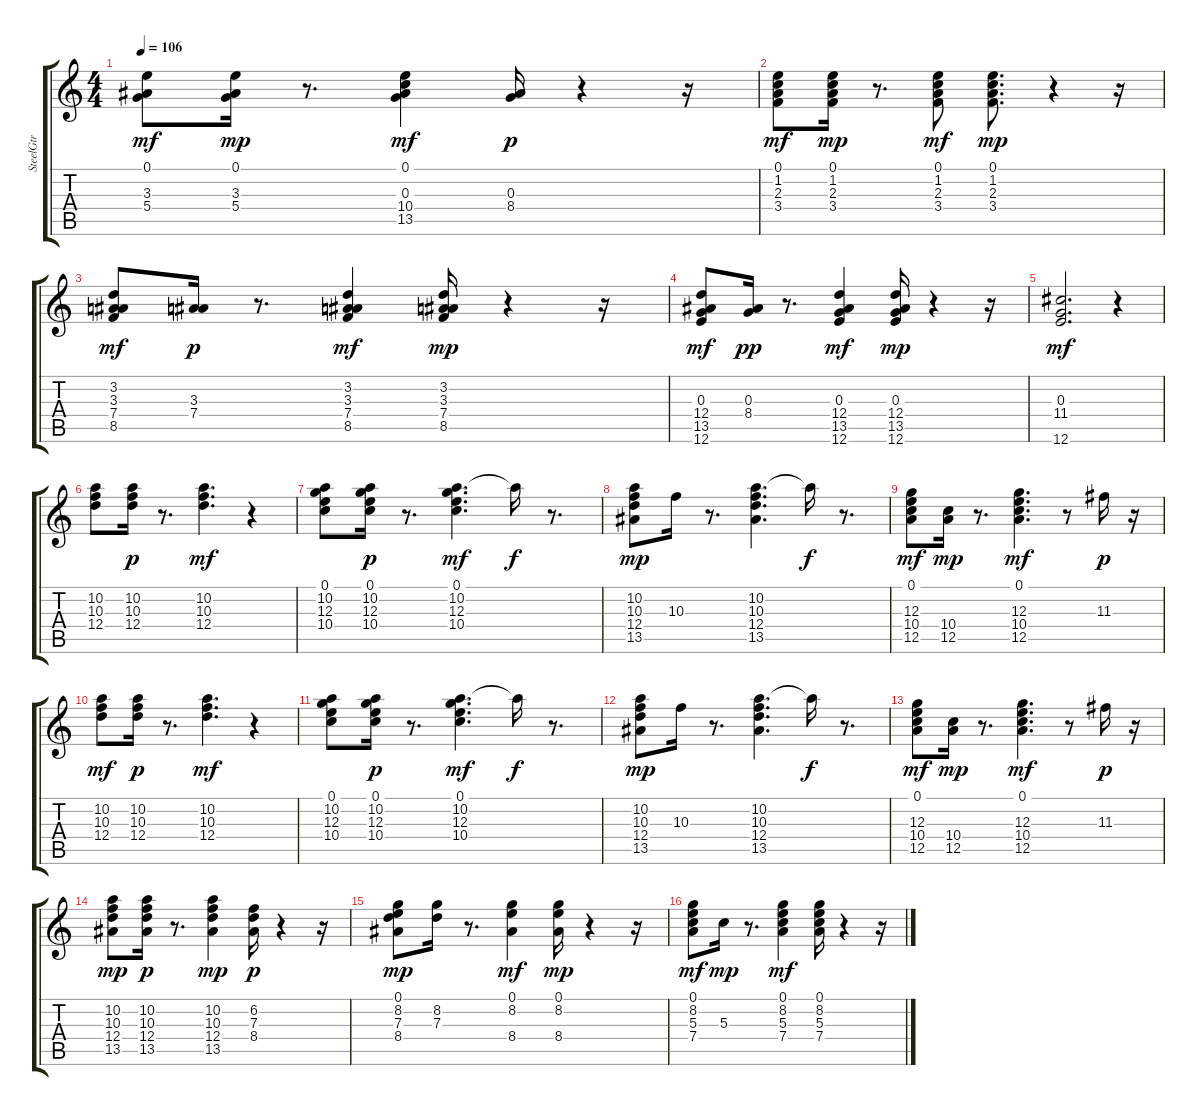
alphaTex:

\track ("SteelGtr" "SteelGtr") {instrument acousticguitarsteel}
\staff {score tabs}
\tuning (E4 B3 G3 D3 A2 E2) {hide}
\ts (4 4)
\tempo 106
\clef g2
\ks c
(0.1 3.3 5.4).8{dy mf} (0.1 3.3 5.4).16{dy mp} r.8{d} (0.1 0.3 10.4 13.5).4{dy mf} (0.3 8.4).16{dy p} r.4 r.16 |
(0.1 1.2 2.3 3.4).8{dy mf} (0.1 1.2 2.3 3.4).16{dy mp} r.8{d} (0.1 1.2 2.3 3.4).8{dy mf} (0.1 1.2 2.3 3.4).8{d dy mp} r.4 r.16 |
(3.2 3.3 7.4 8.5).8{dy mf} (3.3 7.4).16{dy p} r.8{d} (3.2 3.3 7.4 8.5).4{dy mf} (3.2 3.3 7.4 8.5).16{dy mp} r.4 r.16 |
(0.3 12.4 13.5 12.6).8{dy mf} (0.3 8.4).16{dy pp} r.8{d} (0.3 12.4 13.5 12.6).4{dy mf} (0.3 12.4 13.5 12.6).16{dy mp} r.4 r.16 |
(0.3 11.4 12.6).2{d dy mf} r.4 |
(10.2 10.3 12.4).8 (10.2 10.3 12.4).16{dy p} r.8{d} (10.2 10.3 12.4).4{d dy mf} r.4 |
(0.1 10.2 12.3 10.4).8 (0.1 10.2 12.3 10.4).16{dy p} r.8{d} (0.1 10.2 12.3 10.4).4{d dy mf} 10.2{t}.16{dy f} r.8{d} |
(10.2 10.3 12.4 13.5).8{dy mp} 10.3.16 r.8{d} (10.2 10.3 12.4 13.5).4{d} 10.2{t}.16{dy f} r.8{d} |
(0.1 12.3 10.4 12.5).8{dy mf} (10.4 12.5).16{dy mp} r.8{d} (0.1 12.3 10.4 12.5).4{d dy mf} r.8 11.3.16{dy p} r.16 |
(10.2 10.3 12.4).8{dy mf} (10.2 10.3 12.4).16{dy p} r.8{d} (10.2 10.3 12.4).4{d dy mf} r.4 |
(0.1 10.2 12.3 10.4).8 (0.1 10.2 12.3 10.4).16{dy p} r.8{d} (0.1 10.2 12.3 10.4).4{d dy mf} 10.2{t}.16{dy f} r.8{d} |
(10.2 10.3 12.4 13.5).8{dy mp} 10.3.16 r.8{d} (10.2 10.3 12.4 13.5).4{d} 10.2{t}.16{dy f} r.8{d} |
(0.1 12.3 10.4 12.5).8{dy mf} (10.4 12.5).16{dy mp} r.8{d} (0.1 12.3 10.4 12.5).4{d dy mf} r.8 11.3.16{dy p} r.16 |
(10.2 10.3 12.4 13.5).8{dy mp} (10.2 10.3 12.4 13.5).16{dy p} r.8{d} (10.2 10.3 12.4 13.5).4{dy mp} (6.2 7.3 8.4).16{dy p} r.4 r.16 |
(0.1 8.2 7.3 8.4).8{dy mp} (8.2 7.3).16 r.8{d} (0.1 8.2 8.4).4{dy mf} (0.1 8.2 8.4).16{dy mp} r.4 r.16 |
(0.1 8.2 5.3 7.4).8{dy mf} 5.3.16{dy mp} r.8{d} (0.1 8.2 5.3 7.4).4{dy mf} (0.1 8.2 5.3 7.4).16 r.4 r.16
